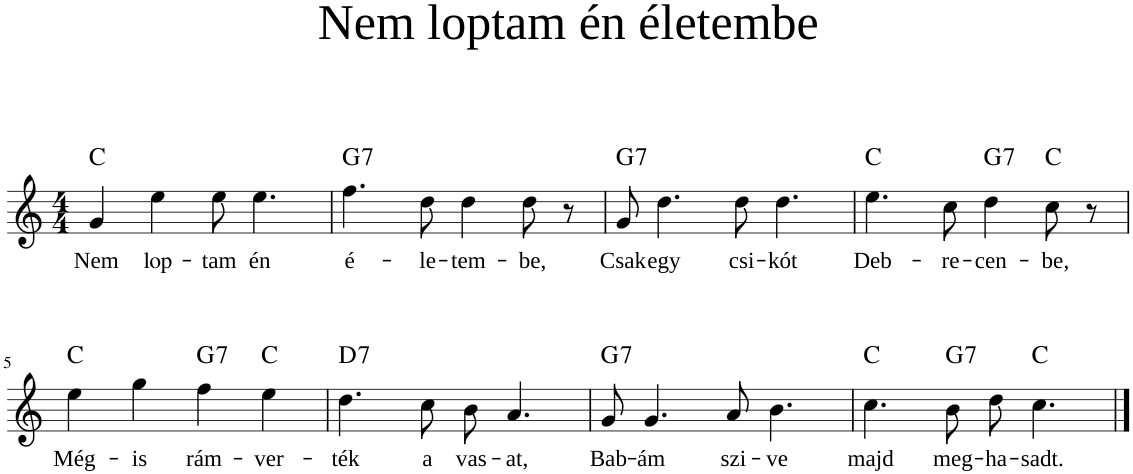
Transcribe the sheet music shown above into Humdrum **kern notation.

**kern	**text	**harte
*part1	*part1	*part1
*staff1	*staff1	*
*I"Piano	*	*
*I'Pno	*	*
*clefG2	*	*
*k[]	*	*
*M4/4	*	*
=1	=1	=1
!	!LO:LY:b	!LO:H:kt=N.C.
4g/	Nem	N
!	!LO:LY:b	!
4ee\	lop-	.
!	!LO:LY:b	!
8ee\	-tam	.
!	!LO:LY:b	!
4.ee\	én	.
=2	=2	=2
!	!LO:LY:b	!LO:H:kt=7
4.ff\	é-	G:7
!	!LO:LY:b	!
8dd\	-le-	.
!	!LO:LY:b	!
4dd\	-tem-	.
!	!LO:LY:b	!
8dd\	-be,	.
8r	.	.
=3	=3	=3
!	!LO:LY:b	!LO:H:kt=7
8g/	Csak	G:7
!	!LO:LY:b	!
4.dd\	egy	.
!	!LO:LY:b	!
8dd\	csi-	.
!	!LO:LY:b	!
4.dd\	-kót	.
=4	=4	=4
!	!LO:LY:b	!LO:H:kt=N.C.
4.ee\	Deb-	N
!	!LO:LY:b	!
8cc\	-re-	.
!	!LO:LY:b	!LO:H:kt=7
4dd\	-cen-	G:7
!	!LO:LY:b	!LO:H:kt=N.C.
8cc\	-be,	N
8r	.	.
!!LO:LB:g=z
=5	=5	=5
!	!LO:LY:b	!LO:H:kt=N.C.
4ee\	Még-	N
!	!LO:LY:b	!
4gg\	-is	.
!	!LO:LY:b	!LO:H:kt=7
4ff\	rám-	G:7
!	!LO:LY:b	!LO:H:kt=N.C.
4ee\	-ver-	N
=6	=6	=6
!	!LO:LY:b	!LO:H:kt=7
4.dd\	-ték	D:7
!	!LO:LY:b	!
8cc\	a	.
!	!LO:LY:b	!
8b\	vas-	.
!	!LO:LY:b	!
4.a/	-at,	.
=7	=7	=7
!	!LO:LY:b	!LO:H:kt=7
8g/	Bab-	G:7
!	!LO:LY:b	!
4.g/	-ám	.
!	!LO:LY:b	!
8a/	szi-	.
!	!LO:LY:b	!
4.b\	-ve	.
=8	=8	=8
!	!LO:LY:b	!LO:H:kt=N.C.
4.cc\	majd	N
!	!LO:LY:b	!LO:H:kt=7
8b\	meg-	G:7
!	!LO:LY:b	!
8dd\	-ha-	.
!	!LO:LY:b	!LO:H:kt=N.C.
4.cc\	-sadt.	N
==	==	==
*-	*-	*-
